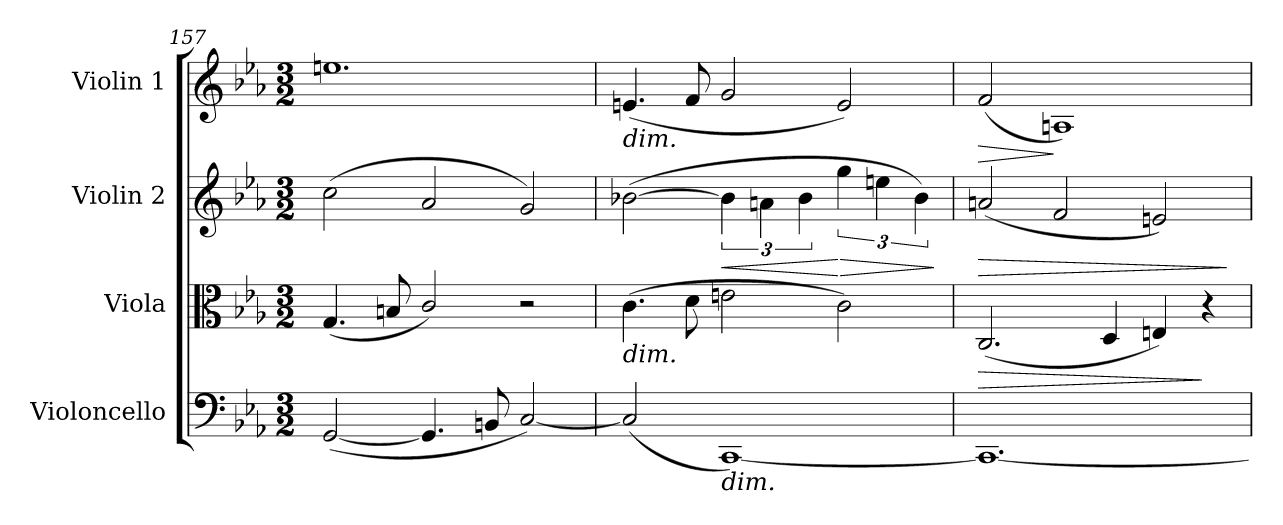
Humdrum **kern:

**kern	**kern	**dynam	**kern	**dynam	**kern	**dynam
*part4	*part3	*part3	*part2	*part2	*part1	*part1
*staff4	*staff3	*staff3	*staff2	*staff2	*staff1	*staff1
*I"Violoncello	*I"Viola	*	*I"Violin 2	*	*I"Violin 1	*
*I'Vc	*I'Vla	*	*I'Vln	*	*I'Vln	*
*clefF4	*clefC3	*	*clefG2	*	*clefG2	*
*k[b-e-a-]	*k[b-e-a-]	*	*k[b-e-a-]	*	*k[b-e-a-]	*
*M3/2	*M3/2	*	*M3/2	*	*M3/2	*
=157	=157	=157	=157	=157	=157	=157
([2GG/	(4.G/	.	(2cc\	.	1.een	.
.	8Bn/	.	.	.	.	.
4.GG/]	2c/)	.	2a-/	.	.	.
8BBn/	.	.	.	.	.	.
[2C/)	2r	.	2g/)	.	.	.
=158	=158	=158	=158	=158	=158	=158
!	!	!	!	!	!LO:TX:b:i:t=dim.	!
!	!LO:TX:b:i:t=dim.	!	!	!	!	!
(2C/]	(4.c\	.	([2b-X\	.	(4.en/	.
.	8d\	.	.	.	8f/	.
!LO:TX:b:i:t=dim.	!	!	!	!	!	!
!	!	!	!	!LO:HP:b	!	!
[1CC)	2en\	.	6b-\]	<	2g/	.
.	.	.	6an\	.	.	.
.	.	.	6b-\	.	.	.
!	!	!	!	!LO:HP:n=1:b	!	!
.	2c\)	.	6gg\	[ >	2e/)	.
.	.	.	6een\	.	.	.
.	.	.	6b-\)	.	.	.
.	.	.	.	]	.	.
=159	=159	=159	=159	=159	=159	=159
!	!	!LO:HP:b	!	!LO:HP:b	!	!LO:HP:b
1.CC_	(2.C/	>	(2an/	>	(2f/	>
.	.	.	2f/	.	1An)	]
.	4D/	.	.	.	.	.
.	4En/)	.	2en/)	.	.	.
.	4r	]	.	.	.	.
.	.	.	.	]	.	.
=	=	=	=	=	=	=
*-	*-	*-	*-	*-	*-	*-
